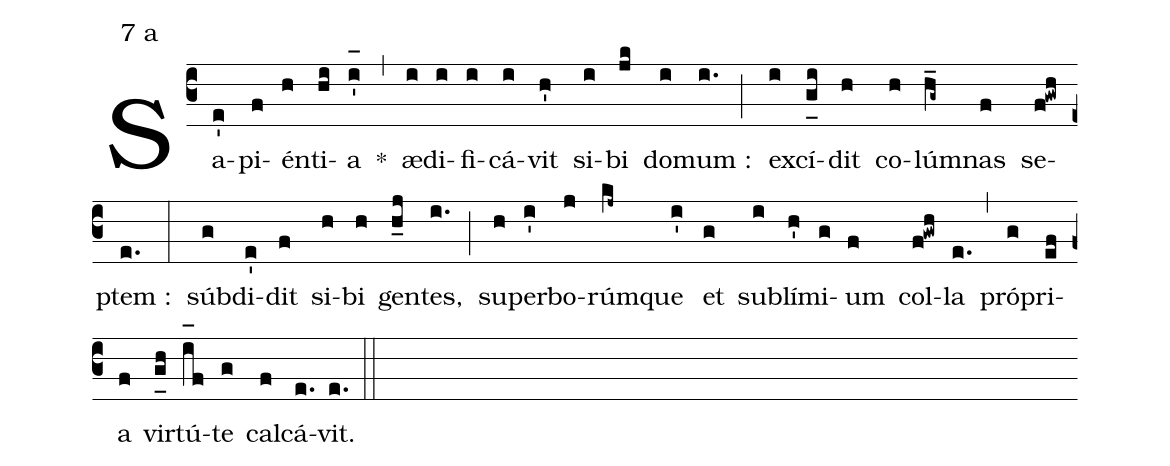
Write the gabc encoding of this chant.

mode:7 a;
%%
(c3) Sa(e')pi(f)én(h)ti(hi)a(i'_[oh:h]) *(,) æ(i)di(i)fi(i)cá(i)vit(h') si(i)bi(jk) do(i)mum :(i.) (;) ex(i)cí(g_[uh:l]i)dit(h) co(h)lú(h_g~)mnas(f) se(f!gwh)ptem :(e.) (:) súb(g)di(e')dit(f) si(h)bi(h) gen(h_j)tes,(i.) (;) su(h)per(i')bo(j)rúm(kj~)que(i') et(g) sub(i)lí(h')mi(g)um(f) col(f!gwh)la(e.) (,) pró(g)pri(ef)a(f) vir(g_[uh:l]h)tú(i_[oh:h]f)te(g) cal(f)cá(e.)vit.(e.) (::)
